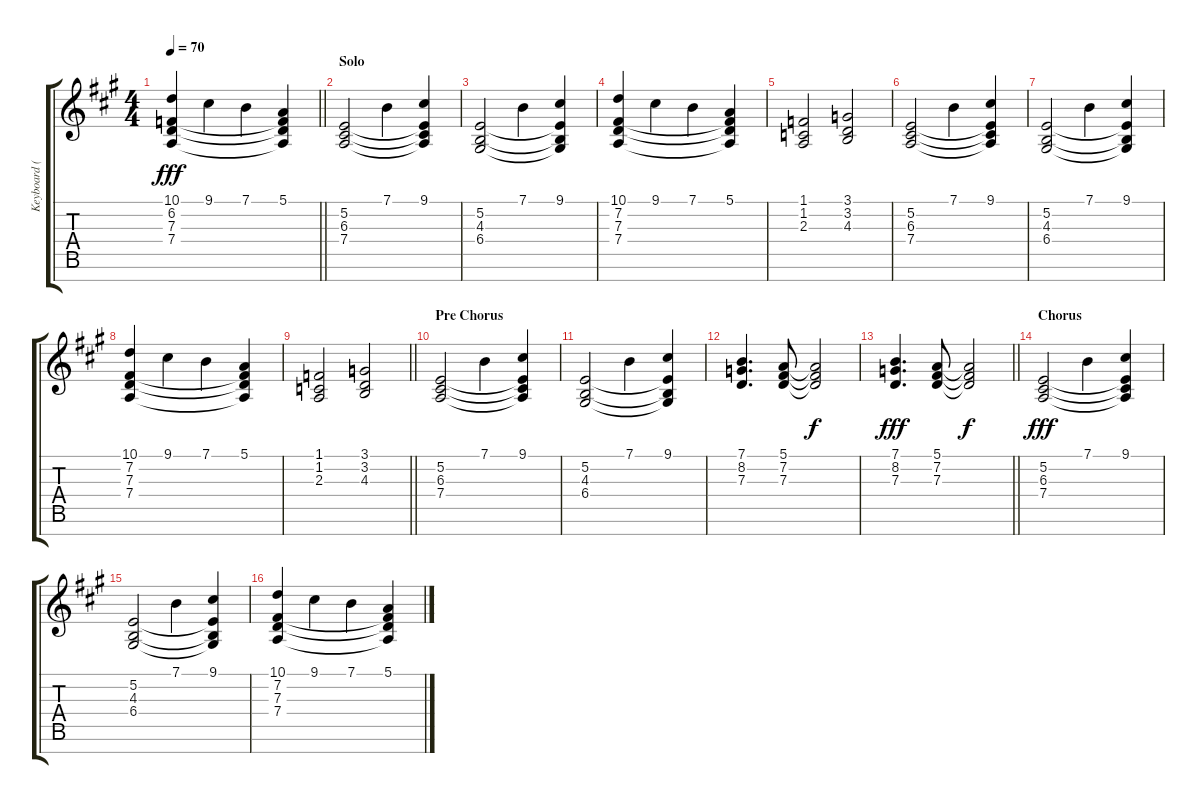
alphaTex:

\track ("Keyboard (David Bryan)" "Keyboard (") {instrument tremolostrings}
\staff {score tabs}
\tuning (E4 B3 G3 D3 A2 E2 B1) {hide}
\ts (4 4)
\tempo 70
\clef g2
\barLineRight lightlight
\ks a
(10.1 6.2 7.3 7.4).4{dy fff} 9.1.4 7.1.4 (5.1 6.2{t} 7.3{t} 7.4{t}).4 |
\section ("" "Solo")
(5.2 6.3 7.4).2{volume 11} 7.1.4 (9.1 5.2{t} 6.3{t} 7.4{t}).4 |
(5.2 4.3 6.4).2 7.1.4 (9.1 5.2{t} 4.3{t} 6.4{t}).4 |
(10.1 7.2 7.3 7.4).4 9.1.4 7.1.4 (5.1 7.2{t} 7.3{t} 7.4{t}).4 |
(1.1 1.2 2.3).2 (3.1 3.2 4.3).2 |
(5.2 6.3 7.4).2 7.1.4 (9.1 5.2{t} 6.3{t} 7.4{t}).4 |
(5.2 4.3 6.4).2 7.1.4 (9.1 5.2{t} 4.3{t} 6.4{t}).4 |
(10.1 7.2 7.3 7.4).4 9.1.4 7.1.4 (5.1 7.2{t} 7.3{t} 7.4{t}).4 |
\barLineRight lightlight
(1.1 1.2 2.3).2 (3.1 3.2 4.3).2 |
\section ("" "Pre Chorus")
(5.2 6.3 7.4).2 7.1.4 (9.1 5.2{t} 6.3{t} 7.4{t}).4 |
(5.2 4.3 6.4).2 7.1.4 (9.1 5.2{t} 4.3{t} 6.4{t}).4 |
(7.1 8.2 7.3).4{d} (5.1 7.2 7.3).8 (5.1{t} 7.2{t} 7.3{t}).2{dy f} |
\barLineRight lightlight
(7.1 8.2 7.3).4{d dy fff} (5.1 7.2 7.3).8 (5.1{t} 7.2{t} 7.3{t}).2{dy f} |
\section ("" "Chorus")
(5.2 6.3 7.4).2{dy fff volume 12} 7.1.4 (9.1 5.2{t} 6.3{t} 7.4{t}).4 |
(5.2 4.3 6.4).2 7.1.4 (9.1 5.2{t} 4.3{t} 6.4{t}).4 |
(10.1 7.2 7.3 7.4).4 9.1.4 7.1.4 (5.1 7.2{t} 7.3{t} 7.4{t}).4
